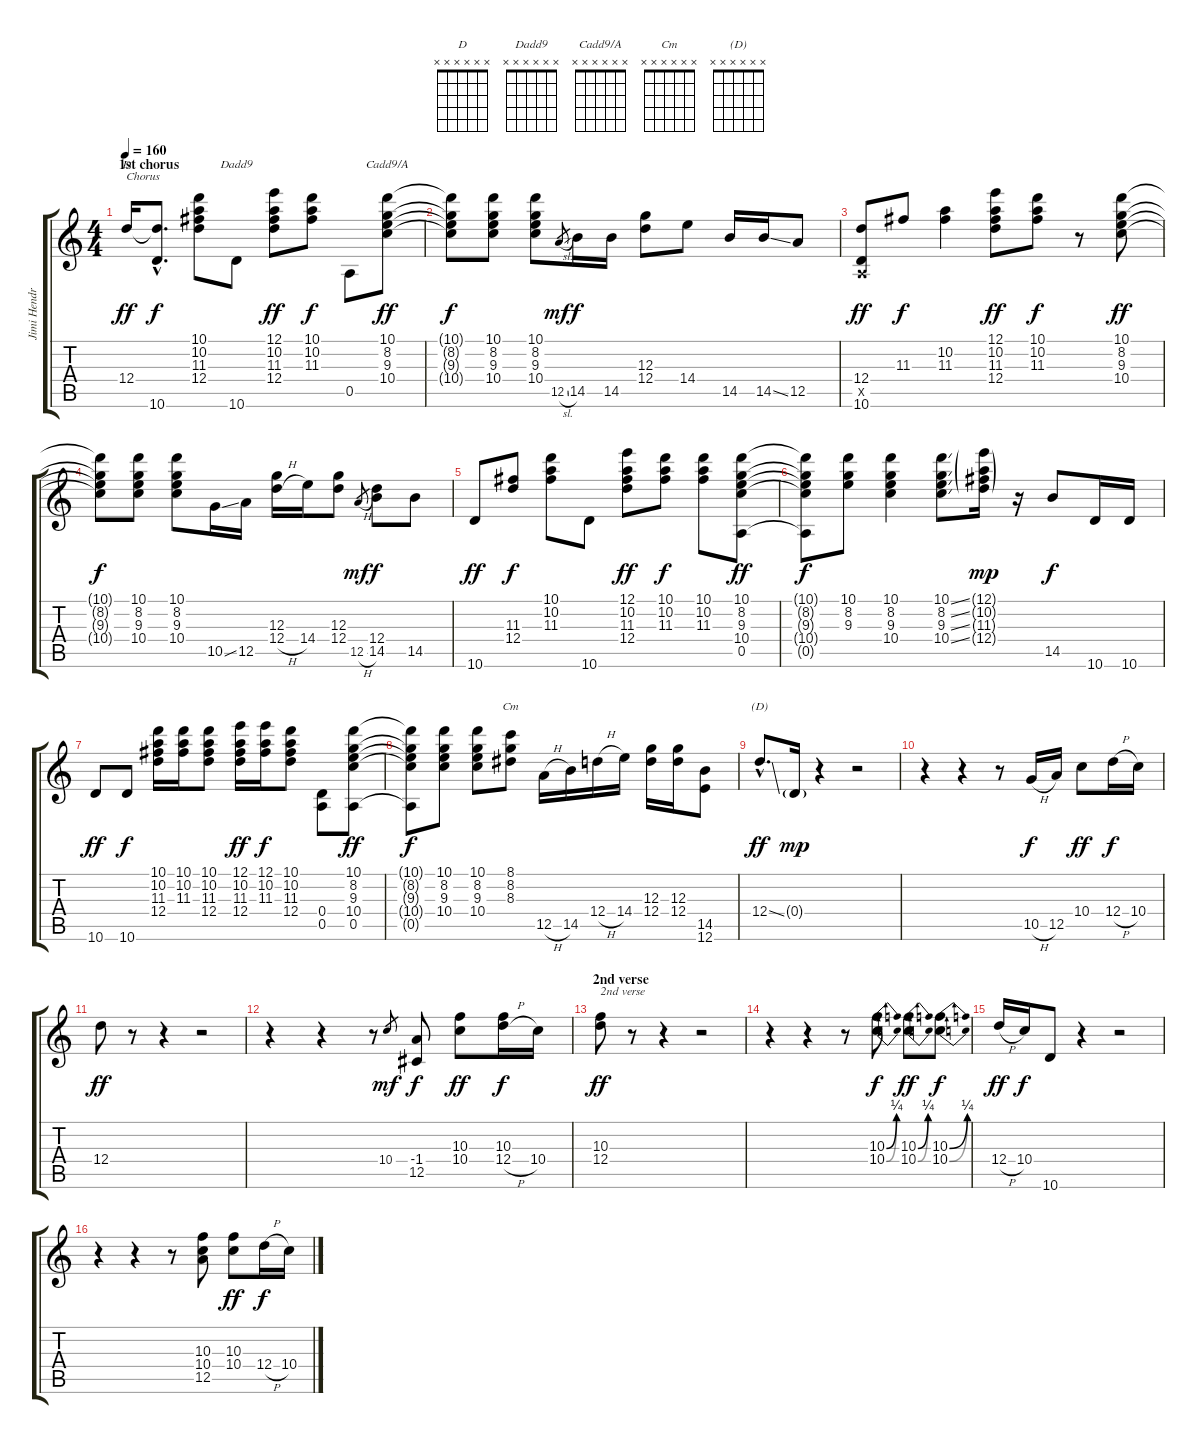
\track ("Jimi Hendrix - Guitar" "Jimi Hendr") {instrument overdrivenguitar}
\staff {score tabs}
\tuning (E4 B3 G3 D3 A2 E2) {hide}
\chord ("D" x x x x x x) {firstfret 0}
\chord ("Dadd9" x x x x x x) {firstfret 0}
\chord ("Cadd9/A" x x x x x x) {firstfret 0}
\chord ("Cm" x x x x x x) {firstfret 0}
\chord ("(D)" x x x x x x) {firstfret 0}
\ts (4 4)
\section ("" "1st chorus")
\tempo 160
\clef g2
\ks c
12.4.16{ch "D" txt "Chorus" dy ff} (12.4{hac t} 10.6{hac}).8{d dy f} (10.1 10.2 11.3 12.4).8 10.6.8{ch "Dadd9"} (12.1 10.2 11.3 12.4).8{dy ff} (10.1 10.2 11.3).8{dy f} 0.5.8 (10.1 8.2 9.3 10.4).8{ch "Cadd9/A" dy ff} |
(10.1{t} 8.2{t} 9.3{t} 10.4{t}).8{dy f} (10.1 8.2 9.3 10.4).8 (10.1 8.2 9.3 10.4).8 12.5{sl}.8{gr dy mf} 14.5.16{dy f} 14.5.16 (12.3 12.4).8 14.4.8 14.5.16 14.5{ss}.16 12.5.8 |
(12.4 0.5{x} 10.6).8{dy ff} 11.3.8{dy f} (10.2 11.3).4 (12.1 10.2 11.3 12.4).8{dy ff} (10.1 10.2 11.3).8{dy f} r.8 (10.1 8.2 9.3 10.4).8{dy ff} |
(10.1{t} 8.2{t} 9.3{t} 10.4{t}).8{dy f} (10.1 8.2 9.3 10.4).8 (10.1 8.2 9.3 10.4).8 10.5{ss}.16 12.5.16 (12.3 12.4{h}).16 14.4.16 (12.3 12.4).8 12.5{h}.8{gr dy mf} (12.4 14.5).8{dy f} 14.5.8 |
10.6.8{dy ff} (11.3 12.4).8{dy f} (10.1 10.2 11.3).8 10.6.8 (12.1 10.2 11.3 12.4).8{dy ff} (10.1 10.2 11.3).8{dy f} (10.1 10.2 11.3).8 (10.1 8.2 9.3 10.4 0.5).8{dy ff} |
(10.1{t} 8.2{t} 9.3{t} 10.4{t} 0.5{t}).8{dy f} (10.1 8.2 9.3).8 (10.1 8.2 9.3 10.4).4 (10.1{ss} 8.2{ss} 9.3{ss} 10.4{ss}).8 (12.1{g} 10.2{g} 11.3{g} 12.4{g}).16{dy mp} r.16 14.5.8{dy f} 10.6.16 10.6.16 |
10.6.8{dy ff} 10.6.8{dy f} (10.1 10.2 11.3 12.4).16 (10.1 10.2 11.3).16 (10.1 10.2 11.3 12.4).8 (12.1 10.2 11.3 12.4).16{dy ff} (12.1 10.2 11.3).16{dy f} (10.1 10.2 11.3 12.4).8 (0.4 0.5).8 (10.1 8.2 9.3 10.4 0.5).8{dy ff} |
(10.1{t} 8.2{t} 9.3{t} 10.4{t} 0.5{t}).8{dy f} (10.1 8.2 9.3 10.4).8 (10.1 8.2 9.3 10.4).8 (8.1 8.2 8.3).8{ch "Cm"} 12.5{h}.16 14.5.16 12.4{h}.16 14.4.16 (12.3 12.4).16 (12.3 12.4).16 (14.5 12.6).8 |
12.4{ss hac}.8{d ch "(D)" dy ff} 0.4{g}.16{dy mp} r.4 r.2 |
r.4 r.4 r.8 10.5{h}.16{dy f} 12.5.16 10.4.8{dy ff} 12.4{h}.16{dy f} 10.4.16 |
12.4.8{dy ff} r.8 r.4 r.2 |
r.4 r.4 r.8 10.4.8{gr dy mf} (-1.4 12.5).8{dy f} (10.3 10.4).8{dy ff} (10.3 12.4{h}).16{dy f} 10.4.16 |
\section ("" "2nd verse")
(10.3 12.4).8{txt "2nd verse" dy ff} r.8 r.4 r.2 |
r.4 r.4 r.8 (10.3{be (bend 0 0 60 1)} 10.4{be (bend 0 0 60 1)}).8{dy f} (10.3{be (bend 0 0 60 1)} 10.4{be (bend 0 0 60 1)}).8{dy ff} (10.3{be (bend 0 0 60 1)} 10.4{be (bend 0 0 60 1)}).8{dy f} |
12.4{h}.16{dy ff} 10.4.16{dy f} 10.6.8 r.4 r.2 |
r.4 r.4 r.8 (10.3 10.4 12.5).8 (10.3 10.4).8{dy ff} 12.4{h}.16{dy f} 10.4.16
